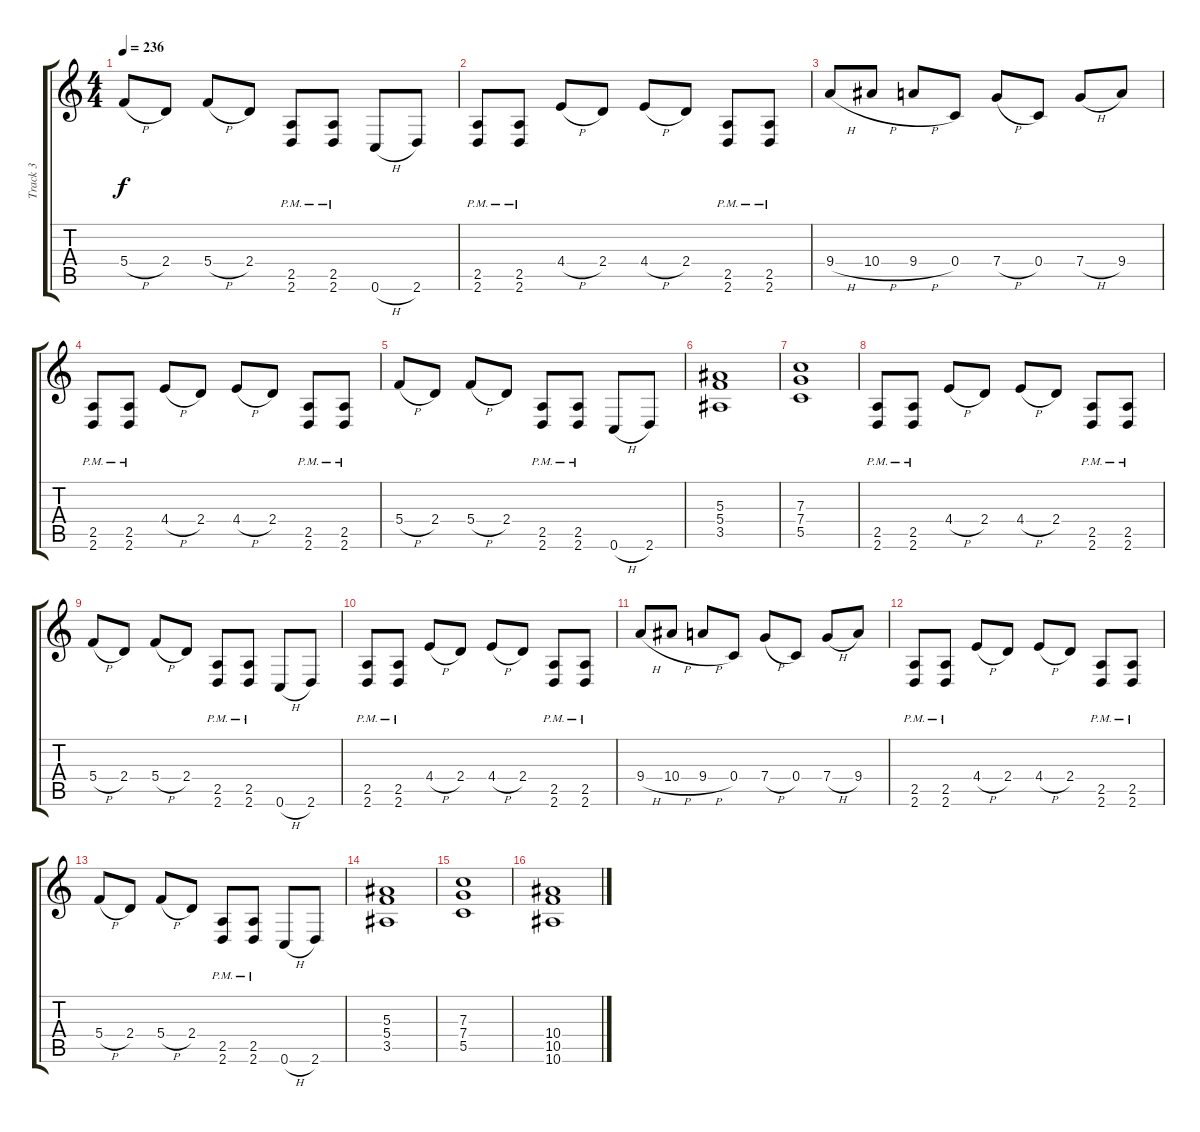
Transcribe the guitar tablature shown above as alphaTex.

\track ("Track 3" "Track 3") {instrument distortionguitar}
\staff {score tabs}
\tuning (D4 A3 F3 C3 G2 C2) {hide}
\ts (4 4)
\tempo 236
\clef g2
\ks c
5.4{h}.8{dy f} 2.4.8 5.4{h}.8 2.4.8 (2.5{pm} 2.6{pm}).8 (2.5{pm} 2.6{pm}).8 0.6{h}.8 2.6.8 |
(2.5{pm} 2.6{pm}).8 (2.5{pm} 2.6{pm}).8 4.4{h}.8 2.4.8 4.4{h}.8 2.4.8 (2.5{pm} 2.6{pm}).8 (2.5{pm} 2.6{pm}).8 |
9.4{h}.8 10.4{h}.8 9.4{h}.8 0.4.8 7.4{h}.8 0.4.8 7.4{h}.8 9.4.8 |
(2.5{pm} 2.6{pm}).8 (2.5{pm} 2.6{pm}).8 4.4{h}.8 2.4.8 4.4{h}.8 2.4.8 (2.5{pm} 2.6{pm}).8 (2.5{pm} 2.6{pm}).8 |
5.4{h}.8 2.4.8 5.4{h}.8 2.4.8 (2.5{pm} 2.6{pm}).8 (2.5{pm} 2.6{pm}).8 0.6{h}.8 2.6.8 |
(5.3 5.4 3.5).1 |
(7.3 7.4 5.5).1 |
(2.5{pm} 2.6{pm}).8 (2.5{pm} 2.6{pm}).8 4.4{h}.8 2.4.8 4.4{h}.8 2.4.8 (2.5{pm} 2.6{pm}).8 (2.5{pm} 2.6{pm}).8 |
5.4{h}.8 2.4.8 5.4{h}.8 2.4.8 (2.5{pm} 2.6{pm}).8 (2.5{pm} 2.6{pm}).8 0.6{h}.8 2.6.8 |
(2.5{pm} 2.6{pm}).8 (2.5{pm} 2.6{pm}).8 4.4{h}.8 2.4.8 4.4{h}.8 2.4.8 (2.5{pm} 2.6{pm}).8 (2.5{pm} 2.6{pm}).8 |
9.4{h}.8 10.4{h}.8 9.4{h}.8 0.4.8 7.4{h}.8 0.4.8 7.4{h}.8 9.4.8 |
(2.5{pm} 2.6{pm}).8 (2.5{pm} 2.6{pm}).8 4.4{h}.8 2.4.8 4.4{h}.8 2.4.8 (2.5{pm} 2.6{pm}).8 (2.5{pm} 2.6{pm}).8 |
5.4{h}.8 2.4.8 5.4{h}.8 2.4.8 (2.5{pm} 2.6{pm}).8 (2.5{pm} 2.6{pm}).8 0.6{h}.8 2.6.8 |
(5.3 5.4 3.5).1 |
(7.3 7.4 5.5).1 |
(10.4 10.5 10.6).1
